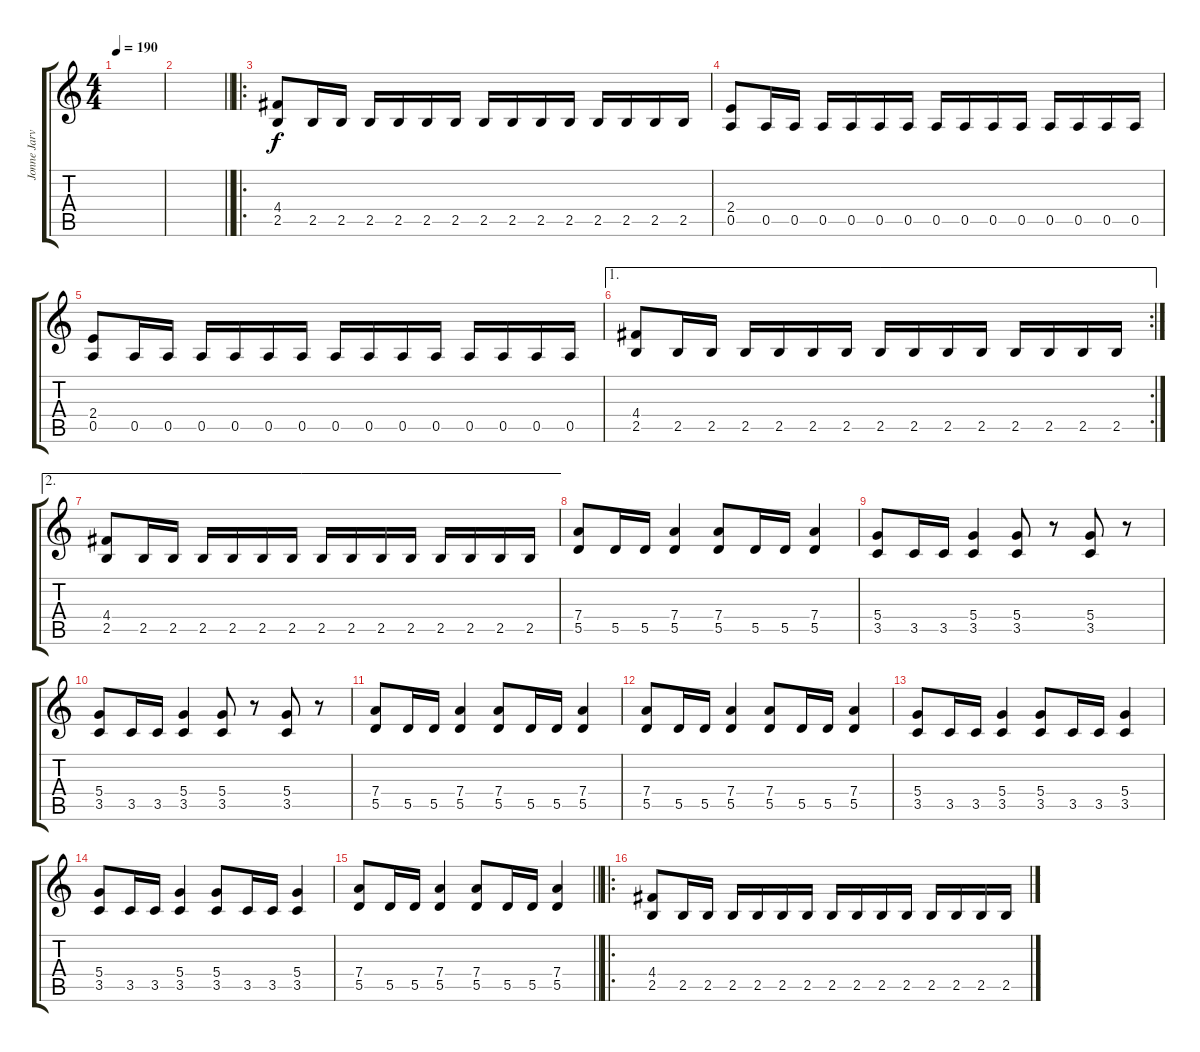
\track ("Jonne Jarvela" "Jonne Jarv") {instrument distortionguitar}
\staff {score tabs}
\tuning (E4 B3 G3 D3 A2 E2) {hide}
\ts (4 4)
\tempo 190
\clef g2
\ks c
|
\barLineRight lightlight
|
\ro
\section ("" "")
(4.4 2.5).8 2.5.16 2.5.16 2.5.16 2.5.16 2.5.16 2.5.16 2.5.16 2.5.16 2.5.16 2.5.16 2.5.16 2.5.16 2.5.16 2.5.16 |
(2.4 0.5).8 0.5.16 0.5.16 0.5.16 0.5.16 0.5.16 0.5.16 0.5.16 0.5.16 0.5.16 0.5.16 0.5.16 0.5.16 0.5.16 0.5.16 |
(2.4 0.5).8 0.5.16 0.5.16 0.5.16 0.5.16 0.5.16 0.5.16 0.5.16 0.5.16 0.5.16 0.5.16 0.5.16 0.5.16 0.5.16 0.5.16 |
\ae 1
\rc 2
(4.4 2.5).8 2.5.16 2.5.16 2.5.16 2.5.16 2.5.16 2.5.16 2.5.16 2.5.16 2.5.16 2.5.16 2.5.16 2.5.16 2.5.16 2.5.16 |
\ae 2
(4.4 2.5).8 2.5.16 2.5.16 2.5.16 2.5.16 2.5.16 2.5.16 2.5.16 2.5.16 2.5.16 2.5.16 2.5.16 2.5.16 2.5.16 2.5.16 |
(7.4 5.5).8 5.5.16 5.5.16 (7.4 5.5).4 (7.4 5.5).8 5.5.16 5.5.16 (7.4 5.5).4 |
(5.4 3.5).8 3.5.16 3.5.16 (5.4 3.5).4 (5.4 3.5).8 r.8 (5.4 3.5).8 r.8 |
(5.4 3.5).8 3.5.16 3.5.16 (5.4 3.5).4 (5.4 3.5).8 r.8 (5.4 3.5).8 r.8 |
(7.4 5.5).8 5.5.16 5.5.16 (7.4 5.5).4 (7.4 5.5).8 5.5.16 5.5.16 (7.4 5.5).4 |
(7.4 5.5).8 5.5.16 5.5.16 (7.4 5.5).4 (7.4 5.5).8 5.5.16 5.5.16 (7.4 5.5).4 |
(5.4 3.5).8 3.5.16 3.5.16 (5.4 3.5).4 (5.4 3.5).8 3.5.16 3.5.16 (5.4 3.5).4 |
(5.4 3.5).8 3.5.16 3.5.16 (5.4 3.5).4 (5.4 3.5).8 3.5.16 3.5.16 (5.4 3.5).4 |
\barLineRight lightlight
(7.4 5.5).8 5.5.16 5.5.16 (7.4 5.5).4 (7.4 5.5).8 5.5.16 5.5.16 (7.4 5.5).4 |
\ro
\section ("" "")
(4.4 2.5).8 2.5.16 2.5.16 2.5.16 2.5.16 2.5.16 2.5.16 2.5.16 2.5.16 2.5.16 2.5.16 2.5.16 2.5.16 2.5.16 2.5.16
